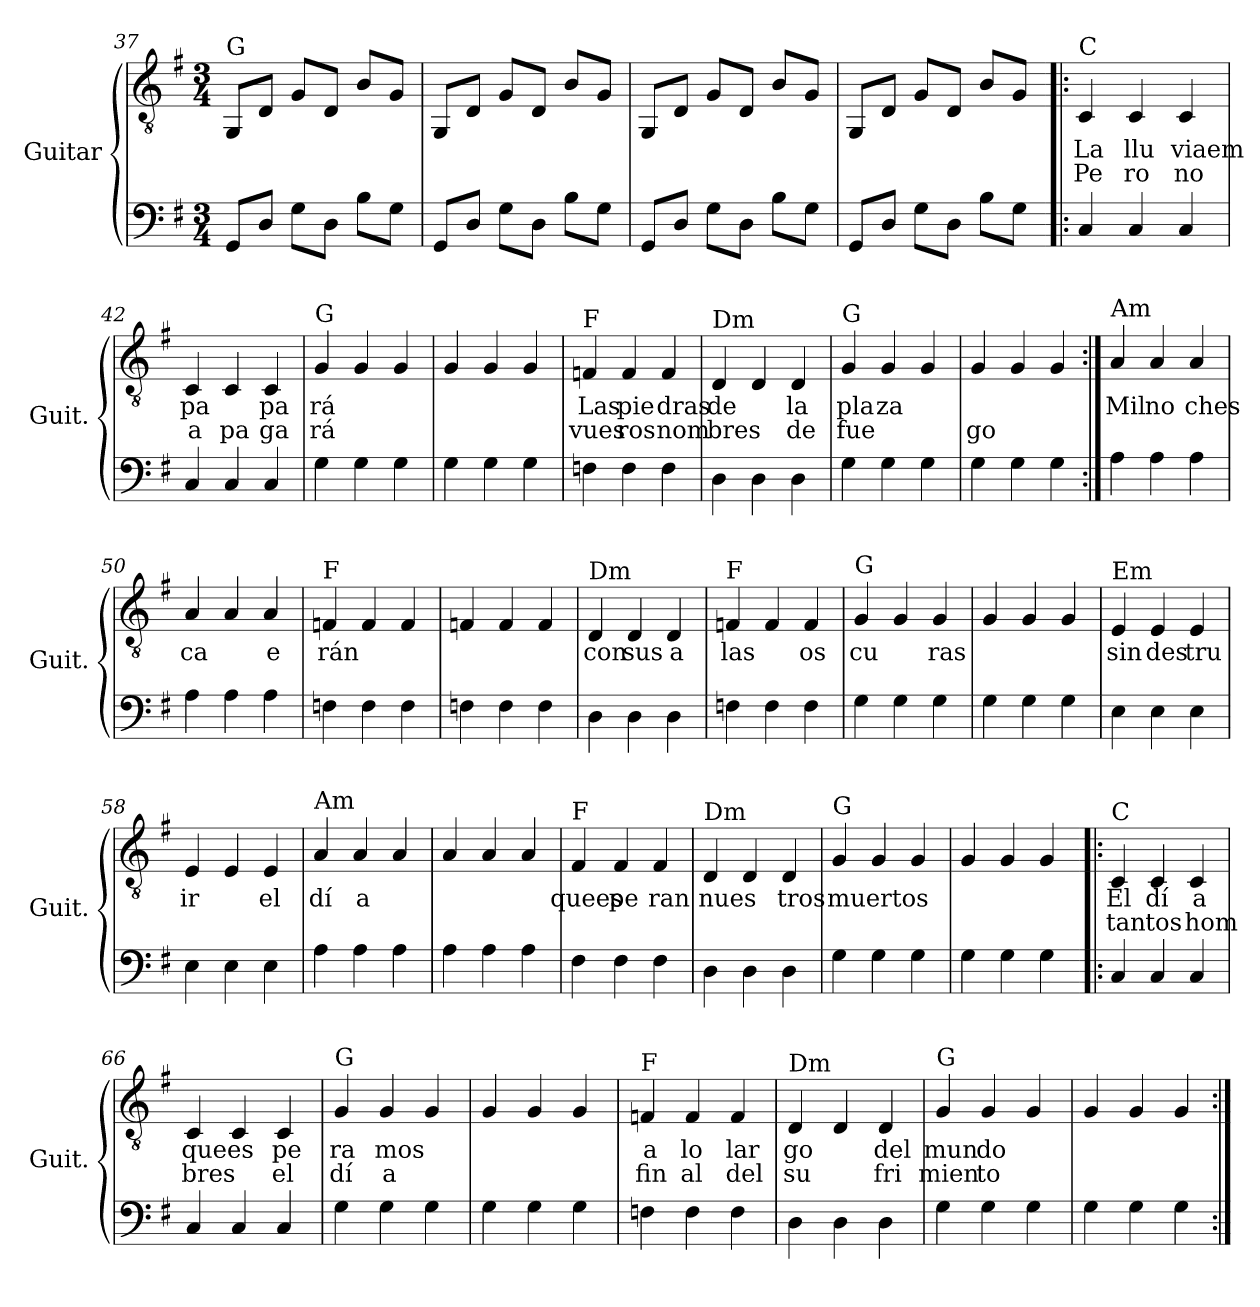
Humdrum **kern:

**kern	**kern	**text	**text
*part1	*part1	*part1	*part1
*staff2	*staff1	*staff1	*staff1
*I"Guitar	*	*	*
*I'Guit.	*	*	*
*	*clefGv2	*	*
*k[f#]	*k[f#]	*	*
*M3/4	*M3/4	*	*
=37	=37	=37	=37
!	!LO:TX:a:t=G	!	!
8GGL	8GG/L	.	.
8DJ	8D/J	.	.
8GL	8G/L	.	.
8DJ	8D/J	.	.
8BL	8B/L	.	.
8GJ	8G/J	.	.
!!LO:LB:g=z
=38	=38	=38	=38
8GGL	8GG/L	.	.
8DJ	8D/J	.	.
8GL	8G/L	.	.
8DJ	8D/J	.	.
8BL	8B/L	.	.
8GJ	8G/J	.	.
=39	=39	=39	=39
8GGL	8GG/L	.	.
8DJ	8D/J	.	.
8GL	8G/L	.	.
8DJ	8D/J	.	.
8BL	8B/L	.	.
8GJ	8G/J	.	.
=40	=40	=40	=40
8GGL	8GG/L	.	.
8DJ	8D/J	.	.
8GL	8G/L	.	.
8DJ	8D/J	.	.
8BL	8B/L	.	.
8GJ	8G/J	.	.
=41!|:	=41!|:	=41!|:	=41!|:
!	!LO:TX:a:t=C	!	!
!	!	!LO:LY:b	!LO:LY:b
4C	4C/	La	Pe
!	!	!LO:LY:b	!LO:LY:b
4C	4C/	llu	ro
!	!	!LO:LY:b	!LO:LY:b
4C	4C/	viaem	no
=42	=42	=42	=42
!	!	!LO:LY:b	!LO:LY:b
4C	4C/	pa	a
!	!	!	!LO:LY:b
4C	4C/	.	pa
!	!	!LO:LY:b	!LO:LY:b
4C	4C/	pa	ga
=43	=43	=43	=43
!	!LO:TX:a:t=G	!	!
!	!	!LO:LY:b	!LO:LY:b
4G	4G/	rá	rá
4G	4G/	.	.
4G	4G/	.	.
=44	=44	=44	=44
4G	4G/	.	.
4G	4G/	.	.
4G	4G/	.	.
!!LO:LB:g=z
=45	=45	=45	=45
!	!LO:TX:a:t=F	!	!
!	!	!LO:LY:b	!LO:LY:b
4F	4Fn/	Las	vues
!	!	!LO:LY:b	!LO:LY:b
4F	4F/	pie	ros
!	!	!LO:LY:b	!LO:LY:b
4F	4F/	dras	nom
=46	=46	=46	=46
!	!LO:TX:a:t=Dm	!	!
!	!	!LO:LY:b	!LO:LY:b
4D	4D/	de	bres
4D	4D/	.	.
!	!	!LO:LY:b	!LO:LY:b
4D	4D/	la	de
=47	=47	=47	=47
!	!LO:TX:a:t=G	!	!
!	!	!LO:LY:b	!LO:LY:b
4G	4G/	pla	fue
!	!	!LO:LY:b	!
4G	4G/	za	.
4G	4G/	.	.
=48	=48	=48	=48
!	!	!	!LO:LY:b
4G	4G/	.	go
4G	4G/	.	.
4G	4G/	.	.
=49:|!	=49:|!	=49:|!	=49:|!
!	!LO:TX:a:t=Am	!	!
!	!	!LO:LY:b	!
4A	4A/	Mil	.
!	!	!LO:LY:b	!
4A	4A/	no	.
!	!	!LO:LY:b	!
4A	4A/	ches	.
=50	=50	=50	=50
!	!	!LO:LY:b	!
4A	4A/	ca	.
4A	4A/	.	.
!	!	!LO:LY:b	!
4A	4A/	e	.
=51	=51	=51	=51
!	!LO:TX:a:t=F	!	!
!	!	!LO:LY:b	!
4F	4Fn/	rán	.
4F	4F/	.	.
4F	4F/	.	.
=52	=52	=52	=52
4F	4Fn/	.	.
4F	4F/	.	.
4F	4F/	.	.
!!LO:PB:g=z
=53	=53	=53	=53
!	!LO:TX:a:t=Dm	!	!
!	!	!LO:LY:b	!
4D	4D/	con	.
!	!	!LO:LY:b	!
4D	4D/	sus	.
!	!	!LO:LY:b	!
4D	4D/	a	.
=54	=54	=54	=54
!	!LO:TX:a:t=F	!	!
!	!	!LO:LY:b	!
4F	4Fn/	las	.
4F	4F/	.	.
!	!	!LO:LY:b	!
4F	4F/	os	.
=55	=55	=55	=55
!	!LO:TX:a:t=G	!	!
!	!	!LO:LY:b	!
4G	4G/	cu	.
4G	4G/	.	.
!	!	!LO:LY:b	!
4G	4G/	ras	.
=56	=56	=56	=56
4G	4G/	.	.
4G	4G/	.	.
4G	4G/	.	.
=57	=57	=57	=57
!	!LO:TX:a:t=Em	!	!
!	!	!LO:LY:b	!
4E	4E/	sin	.
!	!	!LO:LY:b	!
4E	4E/	des	.
!	!	!LO:LY:b	!
4E	4E/	tru	.
=58	=58	=58	=58
!	!	!LO:LY:b	!
4E	4E/	ir	.
4E	4E/	.	.
!	!	!LO:LY:b	!
4E	4E/	el	.
=59	=59	=59	=59
!	!LO:TX:a:t=Am	!	!
!	!	!LO:LY:b	!
4A	4A/	dí	.
!	!	!LO:LY:b	!
4A	4A/	a	.
4A	4A/	.	.
=60	=60	=60	=60
4A	4A/	.	.
4A	4A/	.	.
4A	4A/	.	.
=61	=61	=61	=61
!	!LO:TX:a:t=F	!	!
!	!	!LO:LY:b	!
4F#	4F#/	quees	.
!	!	!LO:LY:b	!
4F#	4F#/	pe	.
!	!	!LO:LY:b	!
4F#	4F#/	ran	.
!!LO:LB:g=z
=62	=62	=62	=62
!	!LO:TX:a:t=Dm	!	!
!	!	!LO:LY:b	!
4D	4D/	nues	.
4D	4D/	.	.
!	!	!LO:LY:b	!
4D	4D/	tros	.
=63	=63	=63	=63
!	!LO:TX:a:t=G	!	!
!	!	!LO:LY:b	!
4G	4G/	muertos	.
4G	4G/	.	.
4G	4G/	.	.
=64	=64	=64	=64
4G	4G/	.	.
4G	4G/	.	.
4G	4G/	.	.
=65!|:	=65!|:	=65!|:	=65!|:
!	!LO:TX:a:t=C	!	!
!	!	!LO:LY:b	!LO:LY:b
4C	4C/	El	tan
!	!	!LO:LY:b	!LO:LY:b
4C	4C/	dí	tos
!	!	!LO:LY:b	!LO:LY:b
4C	4C/	a	hom
=66	=66	=66	=66
!	!	!LO:LY:b	!LO:LY:b
4C	4C/	quees	bres
4C	4C/	.	.
!	!	!LO:LY:b	!LO:LY:b
4C	4C/	pe	el
=67	=67	=67	=67
!	!LO:TX:a:t=G	!	!
!	!	!LO:LY:b	!LO:LY:b
4G	4G/	ra	dí
!	!	!LO:LY:b	!LO:LY:b
4G	4G/	mos	a
4G	4G/	.	.
=68	=68	=68	=68
4G	4G/	.	.
4G	4G/	.	.
4G	4G/	.	.
!!LO:LB:g=z
=69	=69	=69	=69
!	!LO:TX:a:t=F	!	!
!	!	!LO:LY:b	!LO:LY:b
4Fn	4Fn/	a	fin
!	!	!LO:LY:b	!LO:LY:b
4F	4F/	lo	al
!	!	!LO:LY:b	!LO:LY:b
4F	4F/	lar	del
=70	=70	=70	=70
!	!LO:TX:a:t=Dm	!	!
!	!	!LO:LY:b	!LO:LY:b
4D	4D/	go	su
4D	4D/	.	.
!	!	!LO:LY:b	!LO:LY:b
4D	4D/	del	fri
=71	=71	=71	=71
!	!LO:TX:a:t=G	!	!
!	!	!LO:LY:b	!LO:LY:b
4G	4G/	mun	mien
!	!	!LO:LY:b	!LO:LY:b
4G	4G/	do	to
4G	4G/	.	.
=72	=72	=72	=72
4G	4G/	.	.
4G	4G/	.	.
4G	4G/	.	.
=:|!	=:|!	=:|!	=:|!
*-	*-	*-	*-
